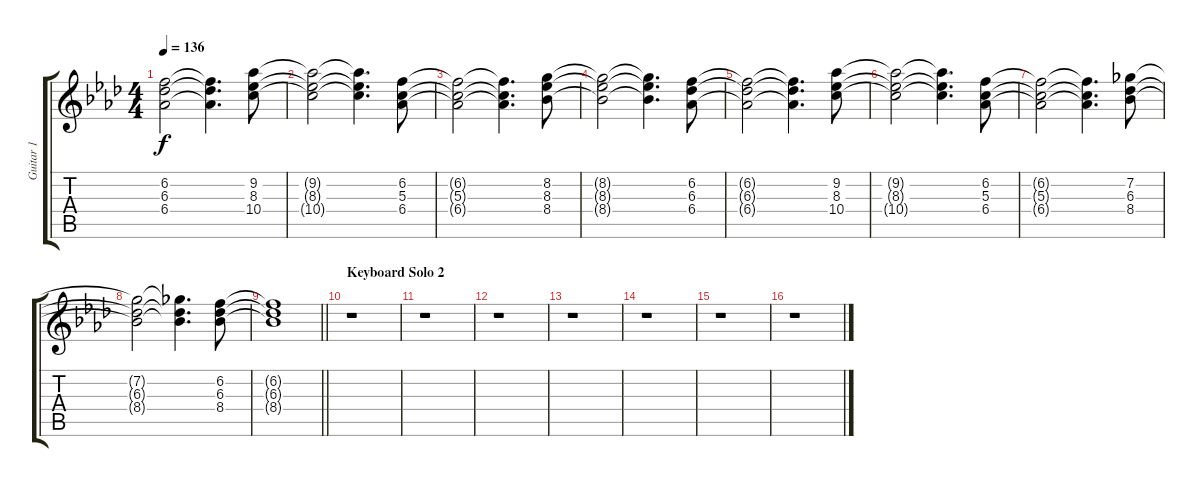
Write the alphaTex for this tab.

\track ("Guitar 1" "Guitar 1") {instrument distortionguitar}
\staff {score tabs}
\tuning (E4 B3 G3 D3 A2 E2) {hide}
\ts (4 4)
\tempo 136
\clef g2
\ks ab
(6.2{t} 6.3{t} 6.4{t}).2{dy f} (6.2{t} 6.3{t} 6.4{t}).4{d} (9.2 8.3 10.4).8 |
(9.2{t} 8.3{t} 10.4{t}).2 (9.2{t} 8.3{t} 10.4{t}).4{d} (6.2 5.3 6.4).8 |
(6.2{t} 5.3{t} 6.4{t}).2 (6.2{t} 5.3{t} 6.4{t}).4{d} (8.2 8.3 8.4).8 |
(8.2{t} 8.3{t} 8.4{t}).2 (8.2{t} 8.3{t} 8.4{t}).4{d} (6.2 6.3 6.4).8 |
(6.2{t} 6.3{t} 6.4{t}).2 (6.2{t} 6.3{t} 6.4{t}).4{d} (9.2 8.3 10.4).8 |
(9.2{t} 8.3{t} 10.4{t}).2 (9.2{t} 8.3{t} 10.4{t}).4{d} (6.2 5.3 6.4).8 |
(6.2{t} 5.3{t} 6.4{t}).2 (6.2{t} 5.3{t} 6.4{t}).4{d} (7.2 6.3 8.4).8 |
(7.2{t} 6.3{t} 8.4{t}).2 (7.2{t} 6.3{t} 8.4{t}).4{d} (6.2 6.3 8.4).8 |
\barLineRight lightlight
(6.2{t} 6.3{t} 8.4{t}).1 |
\section ("" "Keyboard Solo 2")
r.1 |
r.1 |
r.1 |
r.1 |
r.1 |
r.1 |
r.1
